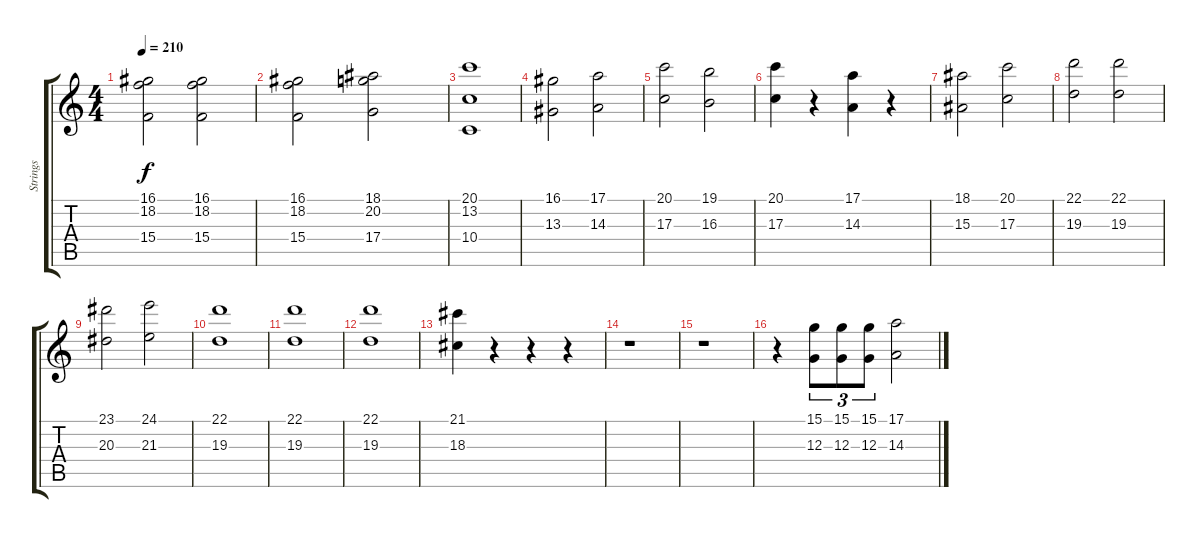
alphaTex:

\track ("Strings" "Strings") {instrument stringensemble1}
\staff {score tabs}
\tuning (E4 B3 G3 D3 A2 E2) {hide}
\ts (4 4)
\tempo 210
\clef g2
\ks c
(16.1 18.2 15.4).2{dy f} (16.1 18.2 15.4).2 |
(16.1 18.2 15.4).2 (18.1 20.2 17.4).2 |
(20.1 13.2 10.4).1 |
(16.1 13.3).2 (17.1 14.3).2 |
(20.1 17.3).2 (19.1 16.3).2 |
(20.1 17.3).4 r.4 (17.1 14.3).4 r.4 |
(18.1 15.3).2 (20.1 17.3).2 |
(22.1 19.3).2 (22.1 19.3).2 |
(23.1 20.3).2 (24.1 21.3).2 |
(22.1 19.3).1 |
(22.1 19.3).1 |
(22.1 19.3).1 |
(21.1 18.3).4 r.4 r.4 r.4 |
r.1 |
r.1 |
r.4 (15.1 12.3).8{tu (3 2)} (15.1 12.3).8{tu (3 2)} (15.1 12.3).8{tu (3 2)} (17.1 14.3).2
